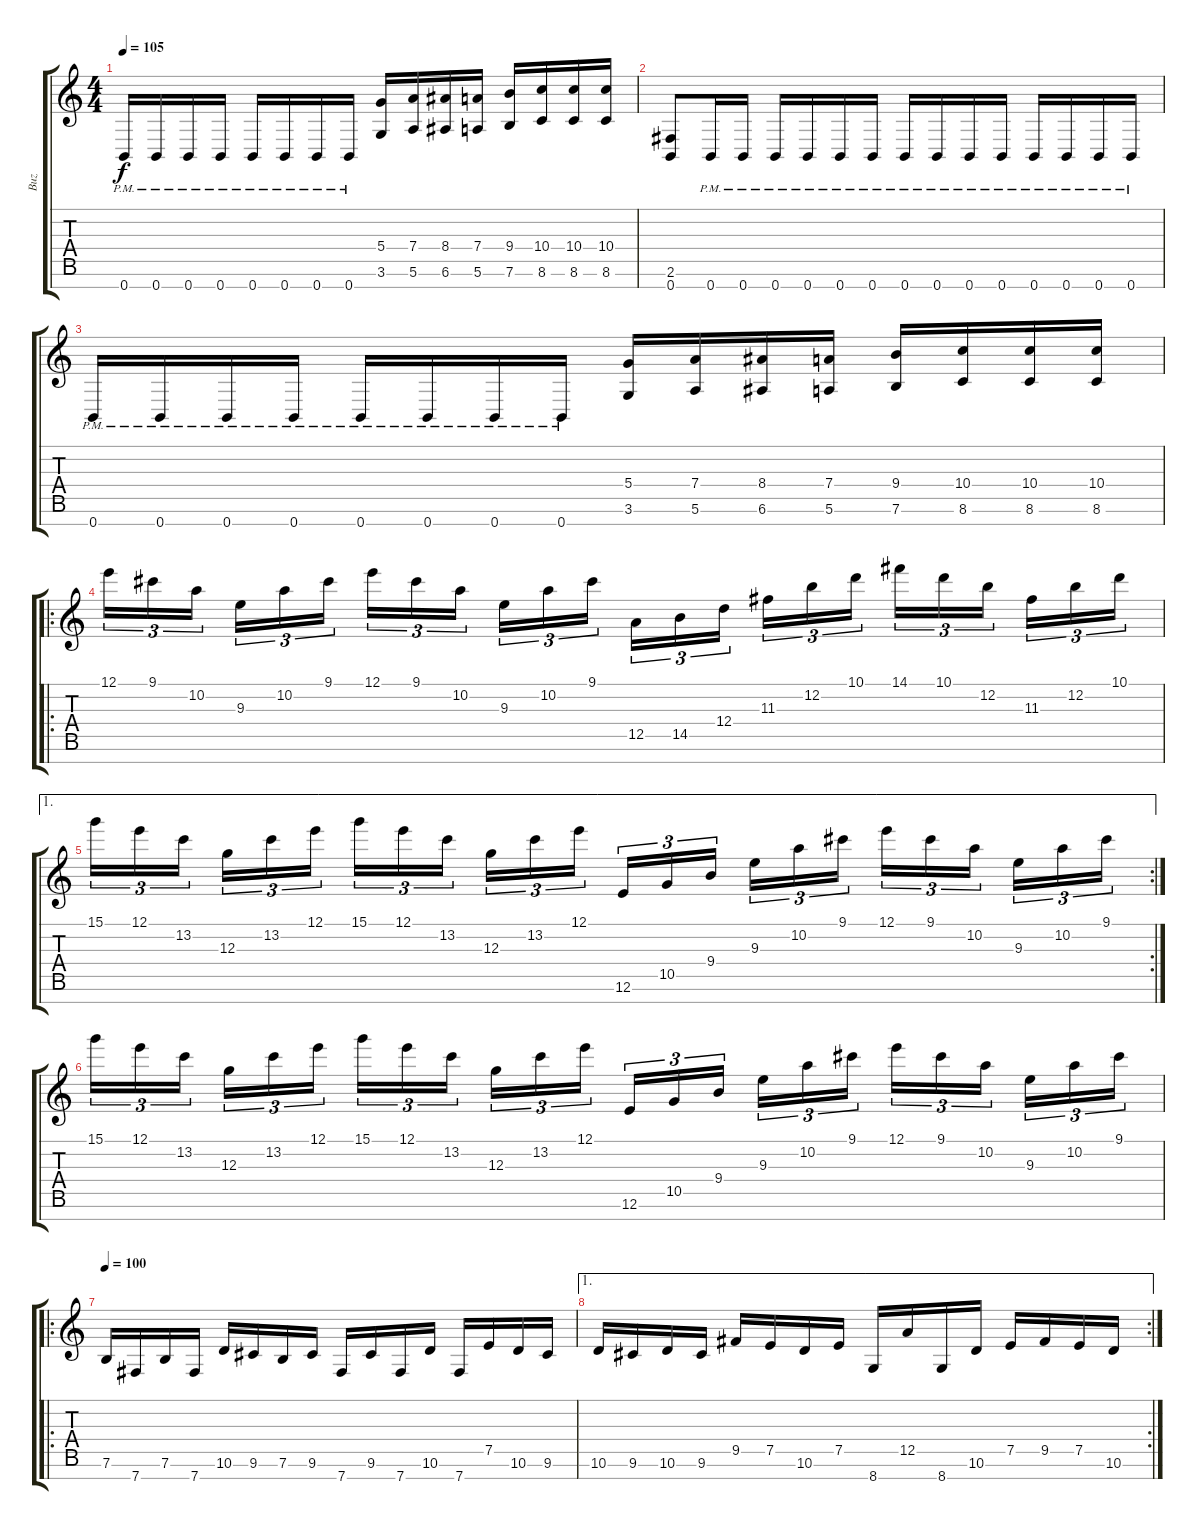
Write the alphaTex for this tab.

\track ("Buz" "Buz") {instrument distortionguitar}
\staff {score tabs}
\tuning (E4 B3 G3 D3 A2 E2 B1) {hide}
\ts (4 4)
\tempo 105
\clef g2
\ks c
0.7{pm}.16{dy f} 0.7{pm}.16 0.7{pm}.16 0.7{pm}.16 0.7{pm}.16 0.7{pm}.16 0.7{pm}.16 0.7{pm}.16 (5.4 3.6).16 (7.4 5.6).16 (8.4 6.6).16 (7.4 5.6).16 (9.4 7.6).16 (10.4 8.6).16 (10.4 8.6).16 (10.4 8.6).16 |
(2.6 0.7).8 0.7{pm}.16 0.7{pm}.16 0.7{pm}.16 0.7{pm}.16 0.7{pm}.16 0.7{pm}.16 0.7{pm}.16 0.7{pm}.16 0.7{pm}.16 0.7{pm}.16 0.7{pm}.16 0.7{pm}.16 0.7{pm}.16 0.7{pm}.16 |
0.7{pm}.16 0.7{pm}.16 0.7{pm}.16 0.7{pm}.16 0.7{pm}.16 0.7{pm}.16 0.7{pm}.16 0.7{pm}.16 (5.4 3.6).16 (7.4 5.6).16 (8.4 6.6).16 (7.4 5.6).16 (9.4 7.6).16 (10.4 8.6).16 (10.4 8.6).16 (10.4 8.6).16 |
\ro
12.1.16{tu (3 2)} 9.1.16{tu (3 2)} 10.2.16{tu (3 2) beam splitsecondary} 9.3.16{tu (3 2)} 10.2.16{tu (3 2)} 9.1.16{tu (3 2)} 12.1.16{tu (3 2)} 9.1.16{tu (3 2)} 10.2.16{tu (3 2) beam splitsecondary} 9.3.16{tu (3 2)} 10.2.16{tu (3 2)} 9.1.16{tu (3 2)} 12.5.16{tu (3 2)} 14.5.16{tu (3 2)} 12.4.16{tu (3 2) beam splitsecondary} 11.3.16{tu (3 2)} 12.2.16{tu (3 2)} 10.1.16{tu (3 2)} 14.1.16{tu (3 2)} 10.1.16{tu (3 2)} 12.2.16{tu (3 2) beam splitsecondary} 11.3.16{tu (3 2)} 12.2.16{tu (3 2)} 10.1.16{tu (3 2)} |
\ae 1
\rc 2
15.1.16{tu (3 2)} 12.1.16{tu (3 2)} 13.2.16{tu (3 2) beam splitsecondary} 12.3.16{tu (3 2)} 13.2.16{tu (3 2)} 12.1.16{tu (3 2)} 15.1.16{tu (3 2)} 12.1.16{tu (3 2)} 13.2.16{tu (3 2) beam splitsecondary} 12.3.16{tu (3 2)} 13.2.16{tu (3 2)} 12.1.16{tu (3 2)} 12.6.16{tu (3 2)} 10.5.16{tu (3 2)} 9.4.16{tu (3 2) beam splitsecondary} 9.3.16{tu (3 2)} 10.2.16{tu (3 2)} 9.1.16{tu (3 2)} 12.1.16{tu (3 2)} 9.1.16{tu (3 2)} 10.2.16{tu (3 2) beam splitsecondary} 9.3.16{tu (3 2)} 10.2.16{tu (3 2)} 9.1.16{tu (3 2)} |
15.1.16{tu (3 2)} 12.1.16{tu (3 2)} 13.2.16{tu (3 2) beam splitsecondary} 12.3.16{tu (3 2)} 13.2.16{tu (3 2)} 12.1.16{tu (3 2)} 15.1.16{tu (3 2)} 12.1.16{tu (3 2)} 13.2.16{tu (3 2) beam splitsecondary} 12.3.16{tu (3 2)} 13.2.16{tu (3 2)} 12.1.16{tu (3 2)} 12.6.16{tu (3 2)} 10.5.16{tu (3 2)} 9.4.16{tu (3 2) beam splitsecondary} 9.3.16{tu (3 2)} 10.2.16{tu (3 2)} 9.1.16{tu (3 2)} 12.1.16{tu (3 2)} 9.1.16{tu (3 2)} 10.2.16{tu (3 2) beam splitsecondary} 9.3.16{tu (3 2)} 10.2.16{tu (3 2)} 9.1.16{tu (3 2)} |
\ro
\tempo 100
7.6.16 7.7.16 7.6.16 7.7.16 10.6.16 9.6.16 7.6.16 9.6.16 7.7.16 9.6.16 7.7.16 10.6.16 7.7.16 7.5.16 10.6.16 9.6.16 |
\ae 1
\rc 2
10.6.16 9.6.16 10.6.16 9.6.16 9.5.16 7.5.16 10.6.16 7.5.16 8.7.16 12.5.16 8.7.16 10.6.16 7.5.16 9.5.16 7.5.16 10.6.16
